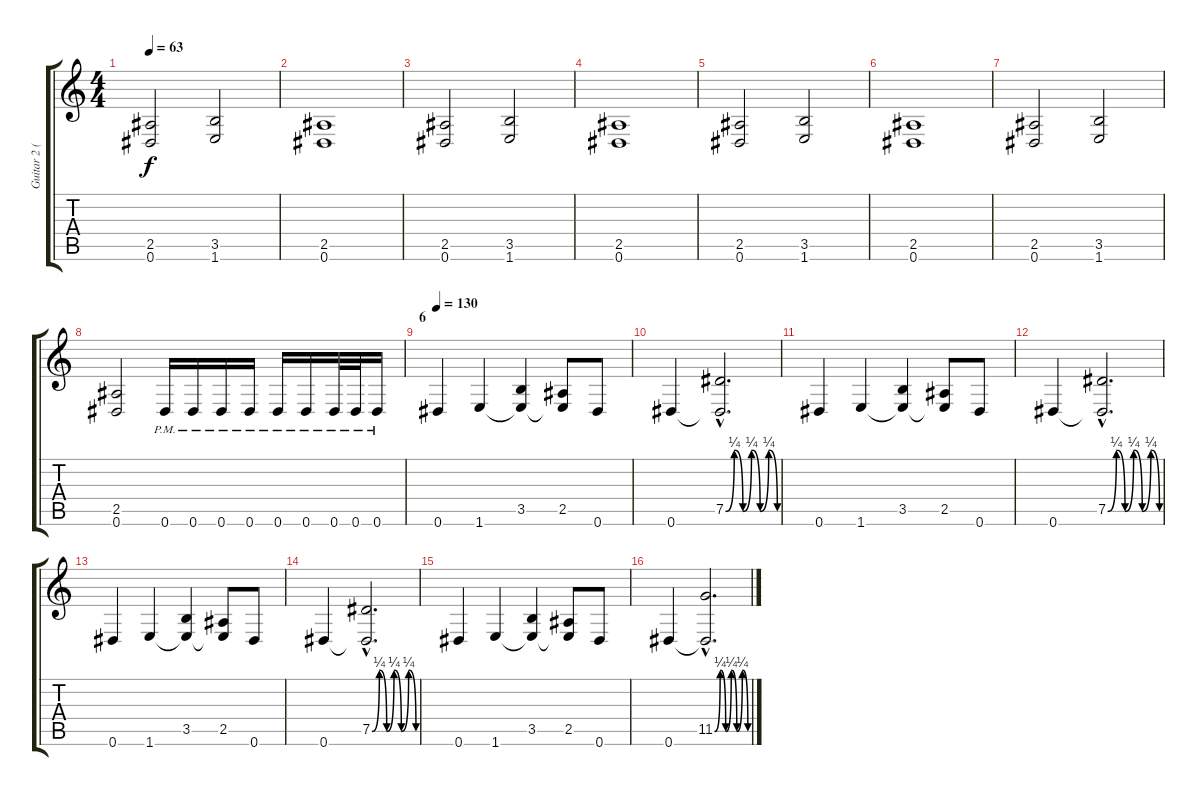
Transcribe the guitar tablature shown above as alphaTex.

\track ("Guitar 2 (tuned half step down)" "Guitar 2 (") {instrument distortionguitar}
\staff {score tabs}
\tuning (Eb4 Bb3 Gb3 Db3 Ab2 Eb2) {hide}
\ts (4 4)
\tempo 63
\clef g2
\ks c
(2.5 0.6).2{dy f volume 11 instrument distortionguitar} (3.5 1.6).2 |
(2.5 0.6).1 |
(2.5 0.6).2 (3.5 1.6).2 |
(2.5 0.6).1 |
(2.5 0.6).2 (3.5 1.6).2 |
(2.5 0.6).1 |
(2.5 0.6).2 (3.5 1.6).2 |
(2.5 0.6).2 0.6{pm}.16{volume 14} 0.6{pm}.16 0.6{pm}.16 0.6{pm}.16 0.6{pm}.16 0.6{pm}.16 0.6{pm}.32 0.6{pm}.32 0.6{pm}.16 |
\section ("" "6")
\tempo 130
0.6.4{volume 12 instrument distortionguitar} 1.6.4 (3.5 1.6{t}).4 (2.5 1.6{t}).8 0.6.8 |
0.6.4 (7.5{be (custom 0 0 10 1 20 0 30 1 40 0 50 1 60 0) hac} 0.6{hac t}).2{d} |
0.6.4 1.6.4 (3.5 1.6{t}).4 (2.5 1.6{t}).8 0.6.8 |
0.6.4 (7.5{be (custom 0 0 10 1 20 0 30 1 40 0 50 1 60 0) hac} 0.6{hac t}).2{d} |
0.6.4 1.6.4 (3.5 1.6{t}).4 (2.5 1.6{t}).8 0.6.8 |
0.6.4 (7.5{be (custom 0 0 10 1 20 0 30 1 40 0 50 1 60 0) hac} 0.6{hac t}).2{d} |
0.6.4 1.6.4 (3.5 1.6{t}).4 (2.5 1.6{t}).8 0.6.8 |
0.6.4 (11.5{be (custom 0 0 10 1 20 0 30 1 40 0 50 1 60 0) hac} 0.6{hac t}).2{d}
